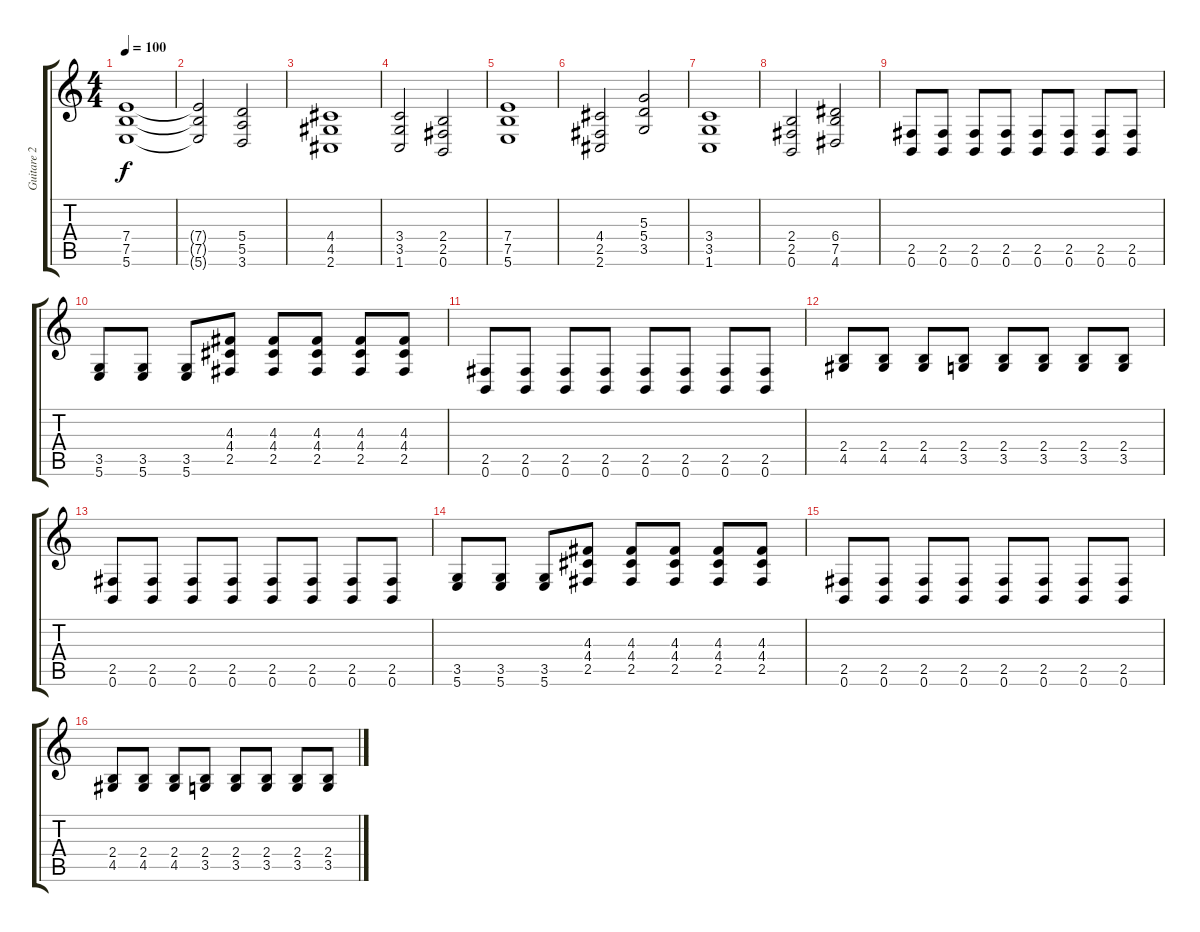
\track ("Guitare 2" "Guitare 2") {instrument distortionguitar}
\staff {score tabs}
\tuning (B3 Gb3 D3 A2 E2 B1) {hide}
\ts (4 4)
\tempo 100
\clef g2
\ks c
(7.4 7.5 5.6).1{dy f instrument distortionguitar} |
(7.4{t} 7.5{t} 5.6{t}).2 (5.4 5.5 3.6).2 |
(4.4 4.5 2.6).1 |
(3.4 3.5 1.6).2 (2.4 2.5 0.6).2 |
(7.4 7.5 5.6).1 |
(4.4 2.5 2.6).2 (5.3 5.4 3.5).2 |
(3.4 3.5 1.6).1 |
(2.4 2.5 0.6).2 (6.4 7.5 4.6).2 |
(2.5 0.6).8 (2.5 0.6).8 (2.5 0.6).8 (2.5 0.6).8 (2.5 0.6).8 (2.5 0.6).8 (2.5 0.6).8 (2.5 0.6).8 |
(3.5 5.6).8 (3.5 5.6).8 (3.5 5.6).8 (4.3 4.4 2.5).8 (4.3 4.4 2.5).8 (4.3 4.4 2.5).8 (4.3 4.4 2.5).8 (4.3 4.4 2.5).8 |
(2.5 0.6).8 (2.5 0.6).8 (2.5 0.6).8 (2.5 0.6).8 (2.5 0.6).8 (2.5 0.6).8 (2.5 0.6).8 (2.5 0.6).8 |
(2.4 4.5).8 (2.4 4.5).8 (2.4 4.5).8 (2.4 3.5).8 (2.4 3.5).8 (2.4 3.5).8 (2.4 3.5).8 (2.4 3.5).8 |
(2.5 0.6).8 (2.5 0.6).8 (2.5 0.6).8 (2.5 0.6).8 (2.5 0.6).8 (2.5 0.6).8 (2.5 0.6).8 (2.5 0.6).8 |
(3.5 5.6).8 (3.5 5.6).8 (3.5 5.6).8 (4.3 4.4 2.5).8 (4.3 4.4 2.5).8 (4.3 4.4 2.5).8 (4.3 4.4 2.5).8 (4.3 4.4 2.5).8 |
(2.5 0.6).8 (2.5 0.6).8 (2.5 0.6).8 (2.5 0.6).8 (2.5 0.6).8 (2.5 0.6).8 (2.5 0.6).8 (2.5 0.6).8 |
(2.4 4.5).8 (2.4 4.5).8 (2.4 4.5).8 (2.4 3.5).8 (2.4 3.5).8 (2.4 3.5).8 (2.4 3.5).8 (2.4 3.5).8
